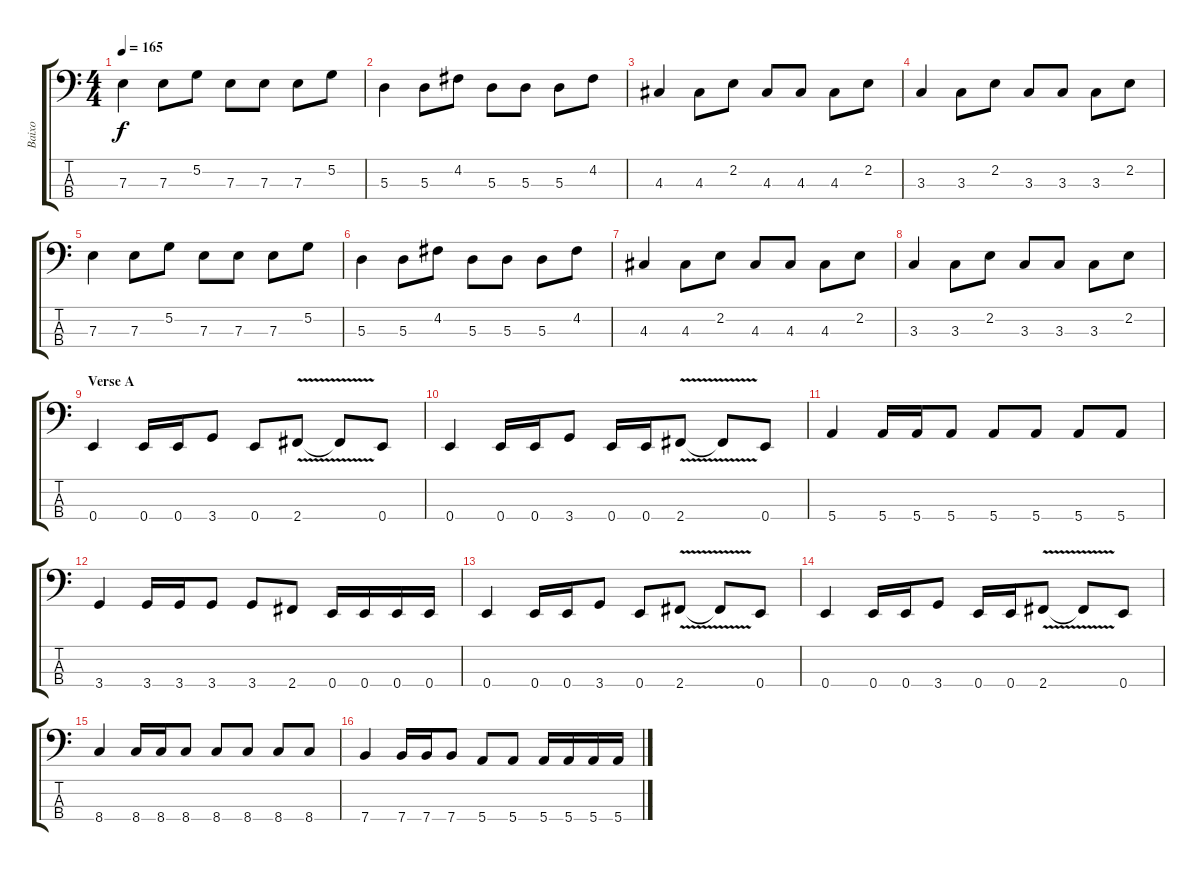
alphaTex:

\track ("Baixo" "Baixo") {instrument electricbassfinger}
\staff {score tabs}
\tuning (G2 D2 A1 E1) {hide}
\ts (4 4)
\tempo 165
\clef f4
\ks c
7.3.4{dy f} 7.3.8 5.2.8 7.3.8 7.3.8 7.3.8 5.2.8 |
5.3.4 5.3.8 4.2.8 5.3.8 5.3.8 5.3.8 4.2.8 |
4.3.4 4.3.8 2.2.8 4.3.8 4.3.8 4.3.8 2.2.8 |
3.3.4 3.3.8 2.2.8 3.3.8 3.3.8 3.3.8 2.2.8 |
7.3.4 7.3.8 5.2.8 7.3.8 7.3.8 7.3.8 5.2.8 |
5.3.4 5.3.8 4.2.8 5.3.8 5.3.8 5.3.8 4.2.8 |
4.3.4 4.3.8 2.2.8 4.3.8 4.3.8 4.3.8 2.2.8 |
3.3.4 3.3.8 2.2.8 3.3.8 3.3.8 3.3.8 2.2.8 |
\section ("" "Verse A")
0.4.4 0.4.16 0.4.16 3.4.8 0.4.8 2.4{v}.8 2.4{t}.8 0.4.8 |
0.4.4 0.4.16 0.4.16 3.4.8 0.4.16 0.4.16 2.4{v}.8 2.4{t}.8 0.4.8 |
5.4.4 5.4.16 5.4.16 5.4.8 5.4.8 5.4.8 5.4.8 5.4.8 |
3.4.4 3.4.16 3.4.16 3.4.8 3.4.8 2.4.8 0.4.16 0.4.16 0.4.16 0.4.16 |
0.4.4 0.4.16 0.4.16 3.4.8 0.4.8 2.4{v}.8 2.4{t}.8 0.4.8 |
0.4.4 0.4.16 0.4.16 3.4.8 0.4.16 0.4.16 2.4{v}.8 2.4{t}.8 0.4.8 |
8.4.4 8.4.16 8.4.16 8.4.8 8.4.8 8.4.8 8.4.8 8.4.8 |
7.4.4 7.4.16 7.4.16 7.4.8 5.4.8 5.4.8 5.4.16 5.4.16 5.4.16 5.4.16
